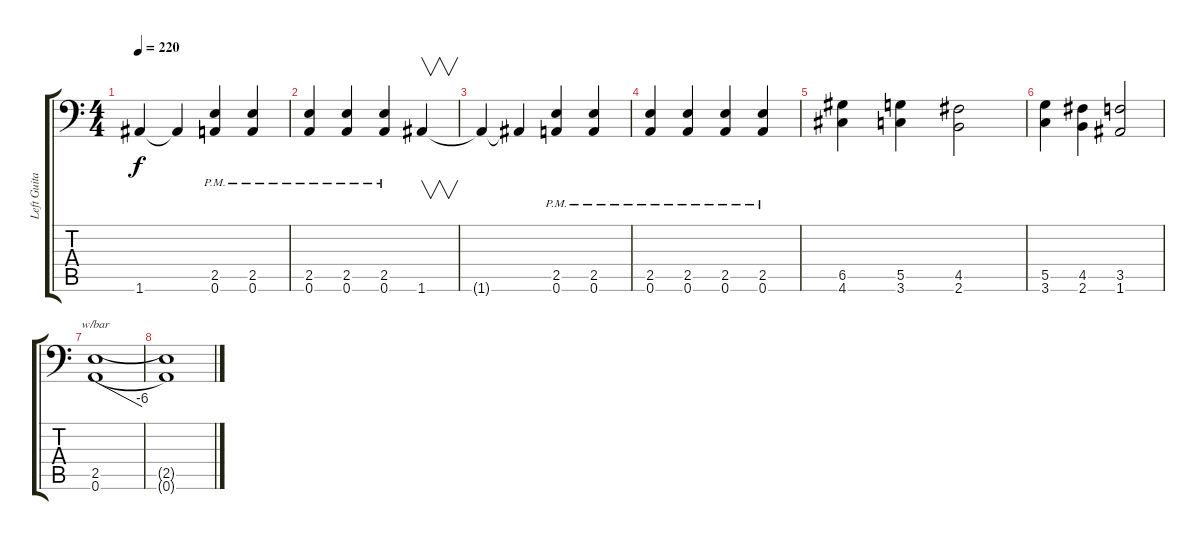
\track ("Left Guitar" "Left Guita") {instrument distortionguitar}
\staff {score tabs}
\tuning (A3 E3 C3 G2 D2 A1) {hide}
\ts (4 4)
\tempo 220
\clef f4
\ks c
1.6{t}.4{dy f} 1.6{t}.4 (2.5{pm} 0.6{pm}).4 (2.5{pm} 0.6{pm}).4 |
(2.5{pm} 0.6{pm}).4 (2.5{pm} 0.6{pm}).4 (2.5{pm} 0.6{pm}).4 1.6.4{v} |
1.6{t}.4 1.6{t}.4 (2.5{pm} 0.6{pm}).4 (2.5{pm} 0.6{pm}).4 |
(2.5{pm} 0.6{pm}).4 (2.5{pm} 0.6{pm}).4 (2.5{pm} 0.6{pm}).4 (2.5{pm} 0.6{pm}).4 |
(6.5 4.6).4 (5.5 3.6).4 (4.5 2.6).2 |
(5.5 3.6).4 (4.5 2.6).4 (3.5 1.6).2 |
(2.5 0.6).1{tbe (dive default 0 0 60 -24)} |
(2.5{t} 0.6{t}).1
